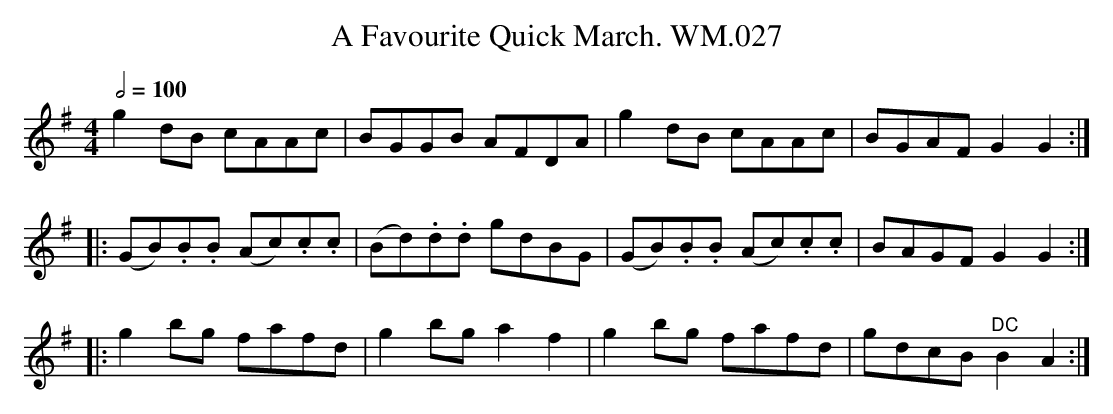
X:1
T:Favourite Quick March. WM.027, A
M:4/4
L:1/8
Q:1/2=100
K:G
g2dB cAAc|BGGB AFDA|g2dB cAAc|BGAFG2G2:|
|:(GB).B.B (Ac).c.c|(Bd).d.d gdBG|(GB).B.B (Ac).c.c|BAGFG2G2:|
|:g2bg fafd|g2bga2f2|g2bg fafd|gdcB"^DC"B2A2:|
